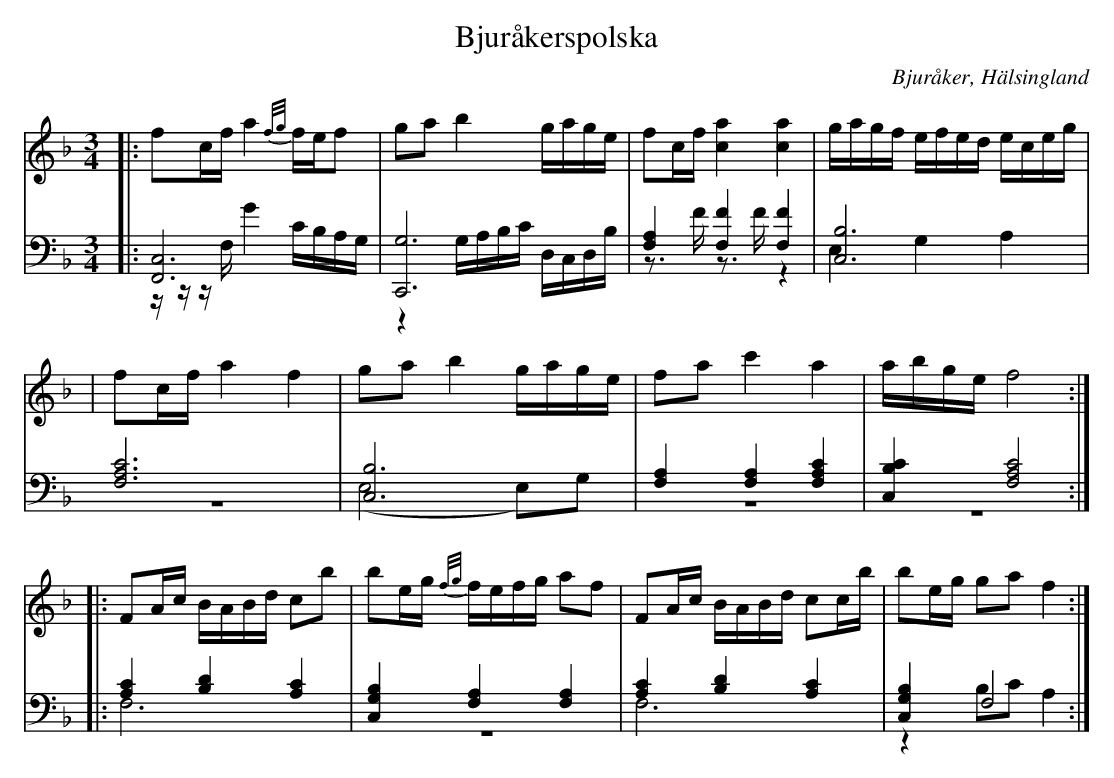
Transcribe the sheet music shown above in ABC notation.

X:1
T: Bjuråkerspolska
O: Bjuråker, Hälsingland
M: 3/4
L: 1/8
K: F
V:1
V:2
V:3 merge
V: 1
|:fc/f/ a2 {f/g/}f/e/f|ga b2 g/a/g/e/|fc/f/ [c2a2] [c2a2]|g/a/g/f/ e/f/e/d/ e/c/e/g/|
|fc/f/ a2 f2|ga b2 g/a/g/e/|fa c'2 a2| a/b/g/e/ f4:|
|:FA/c/ B/A/B/d/ cb|be/g/ {f/g/}f/e/f/g/ af|FA/c/ B/A/B/d/ cc/b/|be/g/ ga f2:|
V:2 clef=bass
|:[F,,6C,6]|[C,,6G,6]|[F,2A,2] [F,2F2] [F,2F2]|[C,6B,6]|
[F,6A,6C6]|[C,6B,6]|[F,2A,2] [F,2A,2] [F,2A,2C2]|[C,2B,2C2] [F,4A,4C4]:|
 |:[A,2C2] [B,2D2] [A,2C2]|[C,2G,2B,2] [F,2A,2] [F,2A,2]|[A,2C2] [B,2D2] [A,2C2]|[C,2G,2B,2] F,4 :|
V:3 clef=bass
 |:z/z/z/F,/ G2 C/B,/A,/G,/|z2 G,/A,/B,/C/ D,/C,/D,/B,/|z>F z>F z2|E,2 G,2A,2|
 |z6|(E,4 E,)G,|z6|z6:|
|:F,6|z6|F,6|z2 B,C A,2:|
